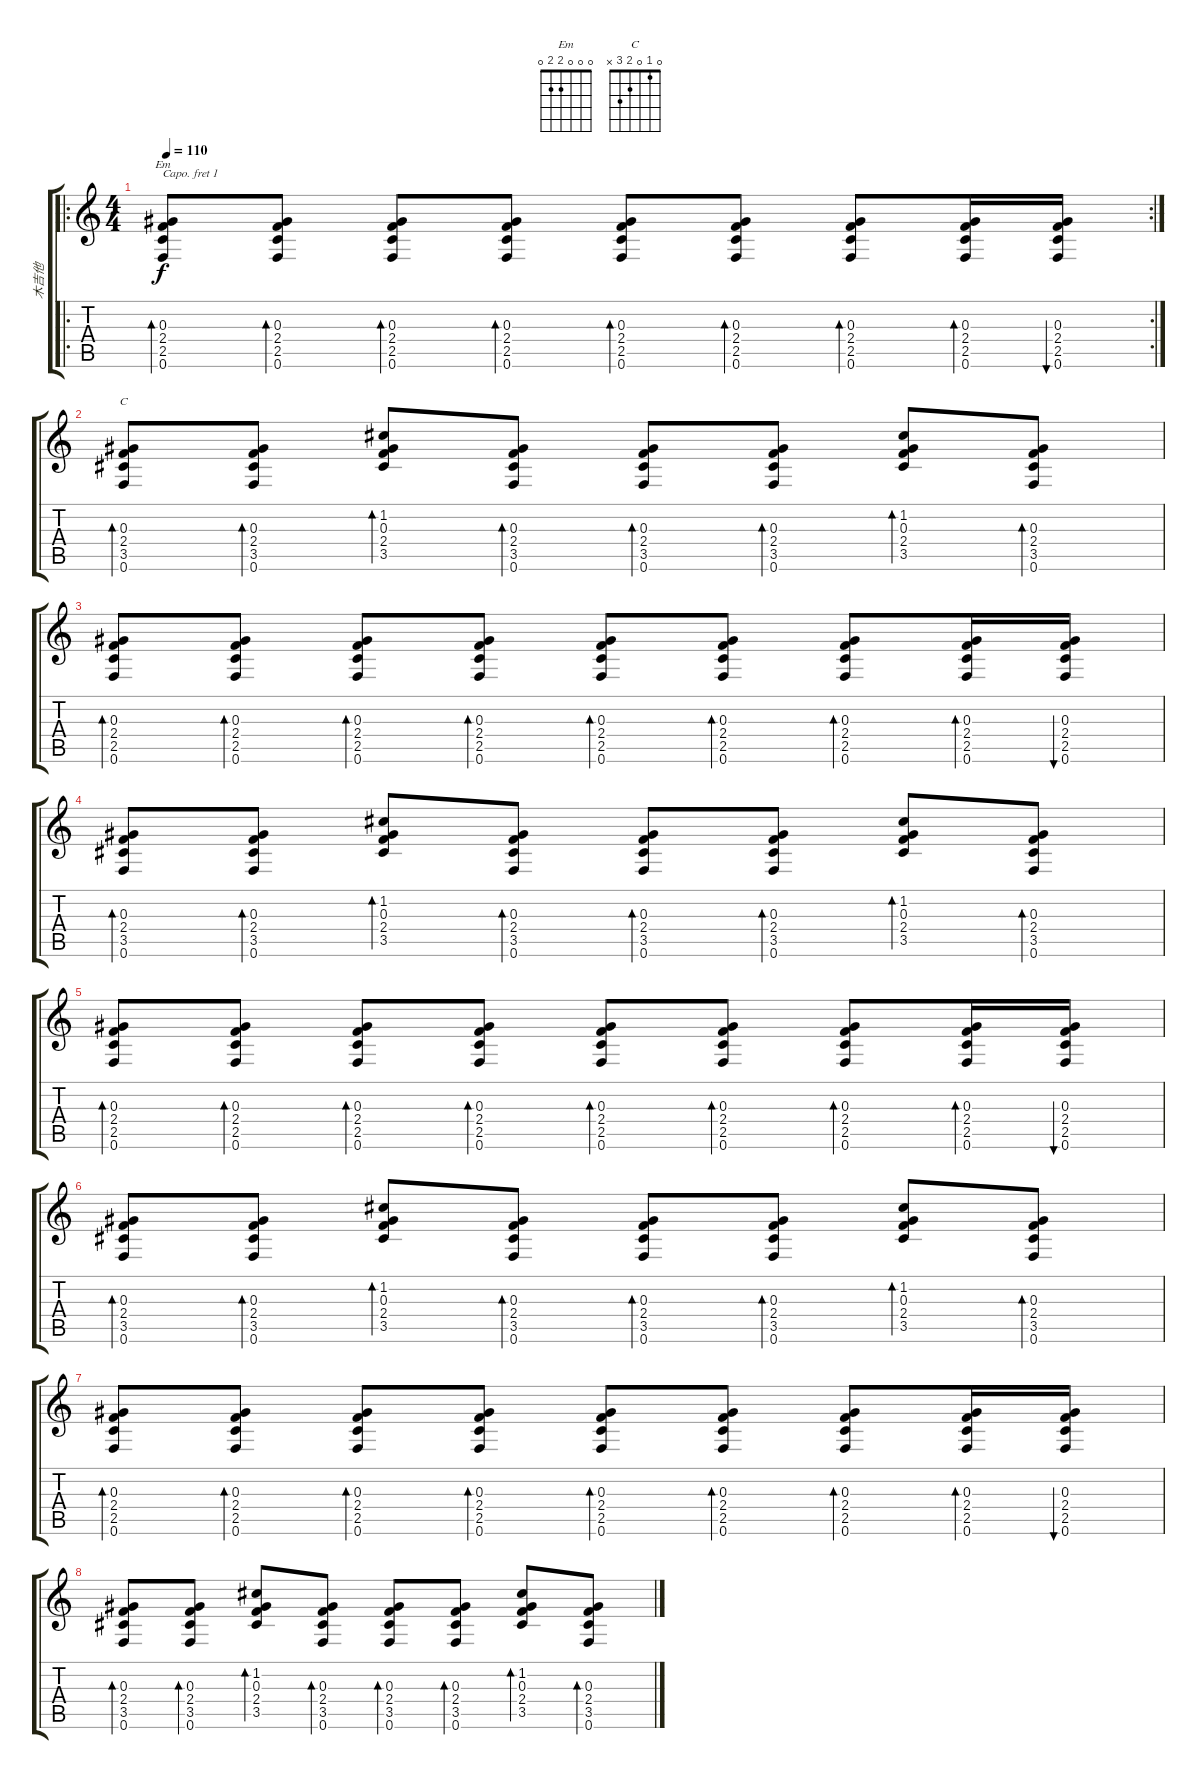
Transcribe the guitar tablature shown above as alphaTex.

\track ("木吉他" "木吉他") {instrument acousticguitarsteel}
\staff {score tabs}
\capo 1
\tuning (E4 B3 G3 D3 A2 E2) {hide}
\chord ("Em" 0 0 0 2 2 0)
\chord ("C" 0 1 0 2 3 x)
\ro
\rc 2
\ts (4 4)
\tempo 110
\clef g2
\ks c
(0.3 2.4 2.5 0.6).8{bd 30 ch "Em" dy f} (0.3 2.4 2.5 0.6).8{bd 30} (0.3 2.4 2.5 0.6).8{bd 30} (0.3 2.4 2.5 0.6).8{bd 30} (0.3 2.4 2.5 0.6).8{bd 30} (0.3 2.4 2.5 0.6).8{bd 30} (0.3 2.4 2.5 0.6).8{bd 30} (0.3 2.4 2.5 0.6).16{bd 30} (0.3 2.4 2.5 0.6).16{bu 30} |
(0.3 2.4 3.5 0.6).8{bd 30 ch "C"} (0.3 2.4 3.5 0.6).8{bd 30} (1.2 0.3 2.4 3.5).8{bd 30} (0.3 2.4 3.5 0.6).8{bd 30} (0.3 2.4 3.5 0.6).8{bd 30} (0.3 2.4 3.5 0.6).8{bd 30} (1.2 0.3 2.4 3.5).8{bd 30} (0.3 2.4 3.5 0.6).8{bd 30} |
(0.3 2.4 2.5 0.6).8{bd 30} (0.3 2.4 2.5 0.6).8{bd 30} (0.3 2.4 2.5 0.6).8{bd 30} (0.3 2.4 2.5 0.6).8{bd 30} (0.3 2.4 2.5 0.6).8{bd 30} (0.3 2.4 2.5 0.6).8{bd 30} (0.3 2.4 2.5 0.6).8{bd 30} (0.3 2.4 2.5 0.6).16{bd 30} (0.3 2.4 2.5 0.6).16{bu 30} |
(0.3 2.4 3.5 0.6).8{bd 30} (0.3 2.4 3.5 0.6).8{bd 30} (1.2 0.3 2.4 3.5).8{bd 30} (0.3 2.4 3.5 0.6).8{bd 30} (0.3 2.4 3.5 0.6).8{bd 30} (0.3 2.4 3.5 0.6).8{bd 30} (1.2 0.3 2.4 3.5).8{bd 30} (0.3 2.4 3.5 0.6).8{bd 30} |
(0.3 2.4 2.5 0.6).8{bd 30} (0.3 2.4 2.5 0.6).8{bd 30} (0.3 2.4 2.5 0.6).8{bd 30} (0.3 2.4 2.5 0.6).8{bd 30} (0.3 2.4 2.5 0.6).8{bd 30} (0.3 2.4 2.5 0.6).8{bd 30} (0.3 2.4 2.5 0.6).8{bd 30} (0.3 2.4 2.5 0.6).16{bd 30} (0.3 2.4 2.5 0.6).16{bu 30} |
(0.3 2.4 3.5 0.6).8{bd 30} (0.3 2.4 3.5 0.6).8{bd 30} (1.2 0.3 2.4 3.5).8{bd 30} (0.3 2.4 3.5 0.6).8{bd 30} (0.3 2.4 3.5 0.6).8{bd 30} (0.3 2.4 3.5 0.6).8{bd 30} (1.2 0.3 2.4 3.5).8{bd 30} (0.3 2.4 3.5 0.6).8{bd 30} |
(0.3 2.4 2.5 0.6).8{bd 30} (0.3 2.4 2.5 0.6).8{bd 30} (0.3 2.4 2.5 0.6).8{bd 30} (0.3 2.4 2.5 0.6).8{bd 30} (0.3 2.4 2.5 0.6).8{bd 30} (0.3 2.4 2.5 0.6).8{bd 30} (0.3 2.4 2.5 0.6).8{bd 30} (0.3 2.4 2.5 0.6).16{bd 30} (0.3 2.4 2.5 0.6).16{bu 30} |
(0.3 2.4 3.5 0.6).8{bd 30} (0.3 2.4 3.5 0.6).8{bd 30} (1.2 0.3 2.4 3.5).8{bd 30} (0.3 2.4 3.5 0.6).8{bd 30} (0.3 2.4 3.5 0.6).8{bd 30} (0.3 2.4 3.5 0.6).8{bd 30} (1.2 0.3 2.4 3.5).8{bd 30} (0.3 2.4 3.5 0.6).8{bd 30}
